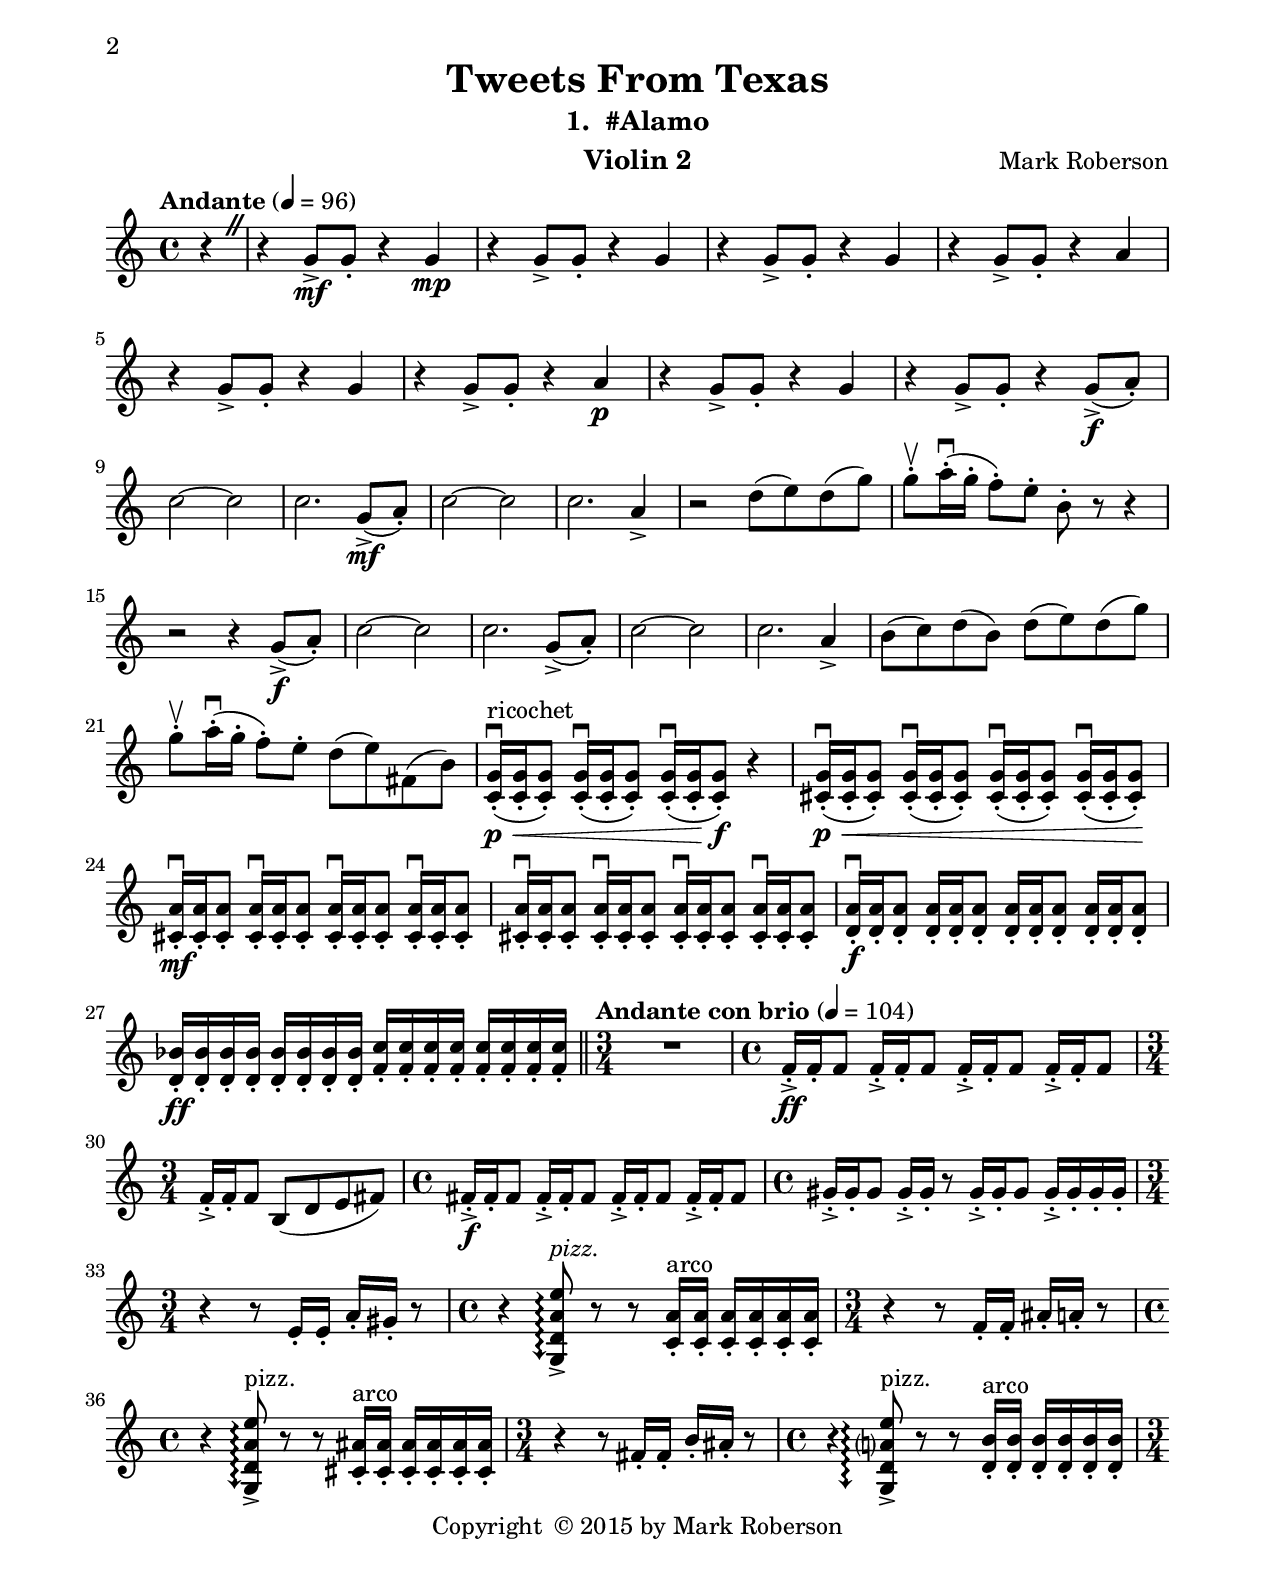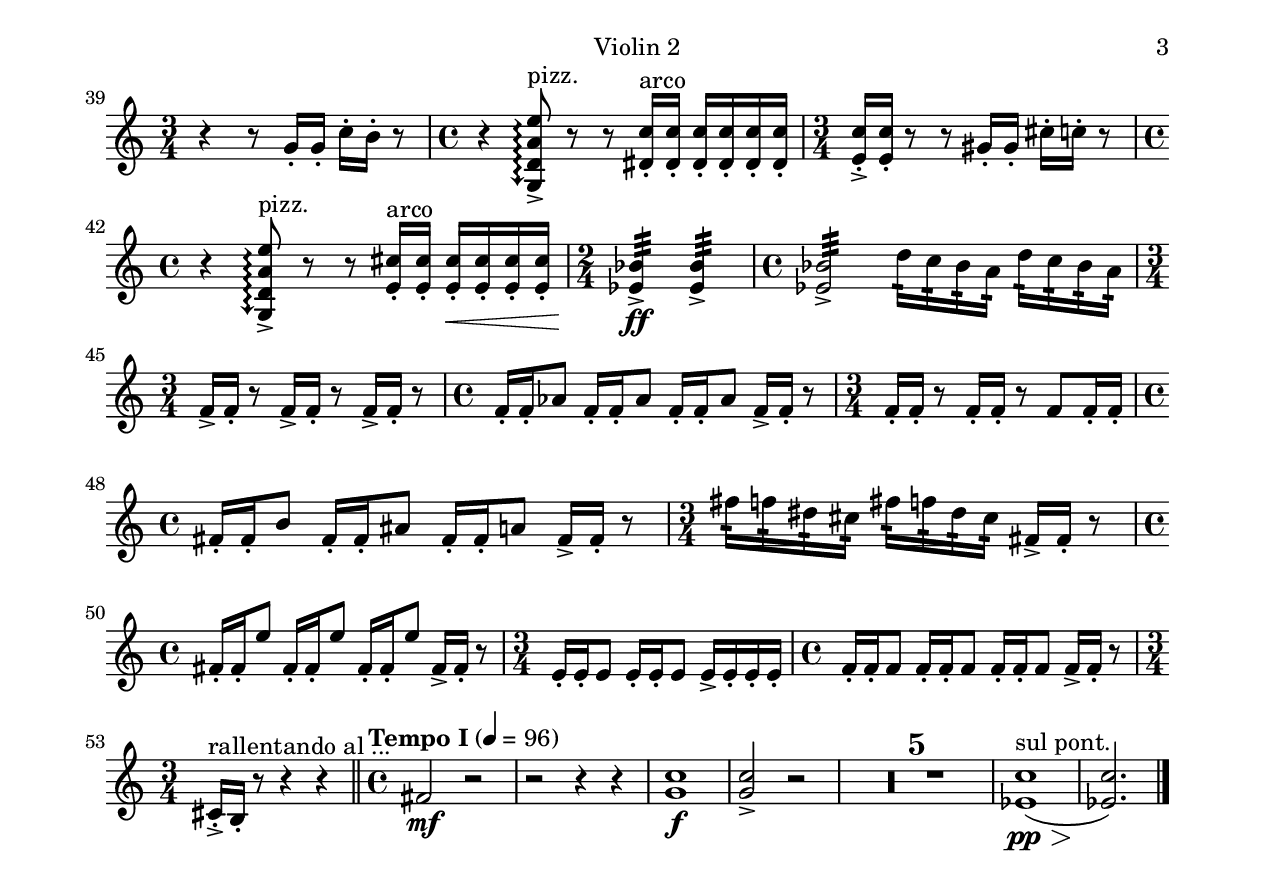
\version "2.12.0"
#(set-default-paper-size "letter")
#(set-global-staff-size 21)

\paper {
  line-width    = 180\mm
  left-margin   = 20\mm
  top-margin    = 10\mm
  bottom-margin = 15\mm
  indent = 0 \mm 
  % ragged-last-bottom = ##f
  ragged-bottom = ##f  
  two-sided = ##t
  binding-offset = 0.25\in
  first-page-number = 2
  print-first-page-number = ##t  
  }

\header {
    title = "Tweets From Texas"
    subtitle = "1.  #Alamo"
    composer = "Mark Roberson"
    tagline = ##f
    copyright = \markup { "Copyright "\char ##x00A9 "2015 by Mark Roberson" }
    instrument = "Violin 2"                     %% CHANGE INSTRUMENT NAME
    }

AvoiceAA = \relative c'{
    \clef treble
    %staffkeysig
    \key c \major 
    %bartimesig: 
    \time 4/4 
    \partial 4*1
    \override BreathingSign #'text = \markup {
      \musicglyph #"scripts.caesura.straight"
    }
    \tempo "Andante" 4 = 96  
    r4 \breathe      | % 1
    r g'8->  \mf g-.  r4 g \mp      | % 2
    r g8->  g-.  r4 g      | % 3
    r g8->  g-.  r4 g      | % 4
    r g8->  g-.  r4 a      | % 5
    r g8->  g-.  r4 g      | % 6
    r g8->  g-.  r4 a \p      | % 7
    r g8->  g-.  r4 g      | % 8
    r g8->  g-.  r4 g8-> ( \f a-. )      | % 9
    c2~ c      | % 10
    c2. g8-> ( \mf a-. )      | % 11
    c2~ c      | % 12
    c2. a4->       | % 13
    r2 d8( e) d( g)      | % 14
    g-. \upbow  a16-. \downbow ( g-.  f8-. ) e-.  b-.  r r4      | % 15
    r2 r4 g8-> ( \f a-. )      | % 16
    c2~ c      | % 17
    c2. g8-> ( a-. )      | % 18
    c2~ c      | % 19
    c2. a4->       | % 20
    b8( c) d( b) d( e) d( g)      | % 21
    g-. \upbow  a16-. \downbow ( g-.  f8-. ) e-.  d( e) fis,( b)      | % 22
    <c, g'>16-. \downbow ( \< \p ^\markup {\upright  "ricochet"} <c g'>-.  <c g'>8-. ) <c g'>16-. \downbow ( <c g'>-.  <c g'>8-. ) <c g'>16-. \downbow ( <c g'>-.  <c g'>8-. ) \f r4      | % 23
    <cis g'>16-. \downbow ( \< \p <cis g'>-.  <cis g'>8-. ) <cis g'>16-. \downbow ( <cis g'>-.  <cis g'>8-. ) <cis g'>16-. \downbow ( <cis g'>-.  <cis g'>8-. ) <cis g'>16-. \downbow ( <cis g'>-.  <cis g'>8-. ) \!      | % 24
    <cis a'>16-. \downbow  \mf <cis a'>-.  <cis a'>8-.  <cis a'>16-. \downbow  <cis a'>-.  <cis a'>8-.  <cis a'>16-. \downbow  <cis a'>-.  <cis a'>8-.  <cis a'>16-. \downbow  <cis a'>-.  <cis a'>8-.       | % 25
    <cis a'>16-. \downbow  <cis a'>-.  <cis a'>8-.  <cis a'>16-. \downbow  <cis a'>-.  <cis a'>8-.  <cis a'>16-. \downbow  <cis a'>-.  <cis a'>8-.  <cis a'>16-. \downbow  <cis a'>-.  <cis a'>8-.       | % 26
    <d a'>16-. \downbow  \f <d a'>-.  <d a'>8-.  <d a'>16-.  <d a'>-.  <d a'>8-.  <d a'>16-.  <d a'>-.  <d a'>8-.  <d a'>16-.  <d a'>-.  <d a'>8-.       | % 27
    <d bes'>16-.  \ff <d bes'>-.  <d bes'>-.  <d bes'>-.  <d bes'>-.  <d bes'>-.  <d bes'>-.  <d bes'>-.  <f c'>-.  <f c'>-.  <f c'>-.  <f c'>-.  <f c'>-.  <f c'>-.  <f c'>-.  <f c'>-.  \bar "||"     | % 28
    %bartimesig: 
    \time 3/4 
    \tempo "Andante con brio" 4 = 104
    R2.  | % 
    %bartimesig: 
    \time 4/4 
    f16-> -.  \ff f-.  f8 f16-> -.  f-.  f8 f16-> -.  f-.  f8 f16-> -.  f-.  f8      | % 30
    %bartimesig: 
    \time 3/4 
    f16-> -.  f-.  f8 b,( d e fis) %bartimesig: 
    \time 3/4 
         | % 31
    %bartimesig: 
    \time 4/4 
    fis16-> -.  \f fis-.  fis8 fis16-> -.  fis-.  fis8 fis16-> -.  fis-.  fis8 fis16-> -.  fis-.  fis8      | % 32
    %bartimesig: 
    \time 4/4 
    gis16-> -.  gis-.  gis8 gis16-> -.  gis-.  r8 gis16-> -.  gis-.  gis8 gis16-> -.  gis-.  gis-.  gis-.       | % 33
    %bartimesig: 
    \time 3/4 
    r4 r8 e16-.  e-.  a-.  gis-.  r8      | % 34
    %bartimesig: 
    \time 4/4 
    r4 \arpeggioArrowDown <g, d' a' e'>8\arpeggio ->  ^\markup {\italic "pizz."} r r <c a'>16-.  ^\markup {\upright  "arco"} <c a'>-.  <c a'>-.  <c a'>-.  <c a'>-.  <c a'>-.       | % 35
    %bartimesig: 
    \time 3/4 
    r4 r8 f16-.  f-.  ais-.  a-.  r8      | % 36
    %bartimesig: 
    \time 4/4 
    r4 \arpeggioArrowDown <g, d' a' e'>8\arpeggio ->  ^\markup {\upright  "pizz."} r r <cis ais'>16-.  ^\markup {\upright  "arco"} <cis ais'>-.  <cis ais'>-.  <cis ais'>-.  <cis ais'>-.  <cis ais'>-.       | % 37
    %bartimesig: 
    \time 3/4 
    r4 r8 fis16-.  fis-.  b-.  ais-.  r8      | % 38
    %bartimesig: 
    \time 4/4 
    r4 \arpeggioArrowDown <g, d' a' e'>8\arpeggio ->  ^\markup {\upright  "pizz."} r r <d' b'>16-.  ^\markup {\upright  "arco"} <d b'>-.  <d b'>-.  <d b'>-.  <d b'>-.  <d b'>-.       | % 39
    %bartimesig: 
    \time 3/4 
    r4 r8 g16-.  g-.  c-.  b-.  r8      | % 40
    %bartimesig: 
    \time 4/4 
    r4 \arpeggioArrowDown <g, d' a' e'>8\arpeggio ->  ^\markup {\upright  "pizz."} r r <dis' c'>16-.  ^\markup {\upright  "arco"} <dis c'>-.  <dis c'>-.  <dis c'>-.  <dis c'>-.  <dis c'>-.       | % 41
    %bartimesig: 
    \time 3/4 
    <e c'>16-. ->  <e c'>-.  r8 r gis16-.  gis-.  cis-.  c-.  r8      | % 42
    %bartimesig: 
    \time 4/4 
    r4 \arpeggioArrowDown <g, d' a' e'>8\arpeggio ->  ^\markup {\upright  "pizz."} r r <e' cis'>16-.  ^\markup {\upright  "arco"} <e cis'>-.  <e cis'>-.  \< <e cis'>-.  <e cis'>-.  <e cis'>-.       | % 43
    %bartimesig: 
    \time 2/4 
    <ees bes'>4:32 ->  \! \ff <ees bes'>:32 ->       | % 44
    %bartimesig: 
    \time 4/4 
    <ees bes'>2:32 ->  d'16:32 c: bes: a: d: c: bes: a:      | % 45
    %bartimesig: 
    \time 3/4 
    f16->  f-.  r8 f16->  f-.  r8 f16->  f-.  r8      | % 46
    %bartimesig: 
    \time 4/4 
    f16-.  f-.  aes8 f16-.  f-.  aes8 f16-.  f-.  aes8 f16->  f-.  r8      | % 47
    %bartimesig: 
    \time 3/4 
    f16-.  f-.  r8 f16-.  f-.  r8 f f16-.  f-.       | % 48
    %bartimesig: 
    \time 4/4 
    fis16-.  fis-.  b8 fis16-.  fis-.  ais8 fis16-.  fis-.  a8 fis16->  fis-.  r8      | % 49
    %bartimesig: 
    \time 3/4 
    fis'16:32 f: dis: cis: fis: f: dis: cis: fis,16->  fis-.  r8      | % 50
    %bartimesig: 
    \time 4/4 
    fis16-.  fis-.  e'8 fis,16-.  fis-.  e'8 fis,16-.  fis-.  e'8 fis,16->  fis-.  r8      | % 51
    %bartimesig: 
    \time 3/4 
    e16-.  e-.  e8 e16-.  e-.  e8 e16->  e-.  e-.  e-.       | % 52
    %bartimesig: 
    \time 4/4 
    f16-.  f-.  f8 f16-.  f-.  f8 f16-.  f-.  f8 f16->  f-.  r8      | % 53
    %bartimesig: 
    \time 3/4 
    cis16-. -> ^\markup {\upright  "rallentando al ..."}  b-.  r8 r4 r    \bar "||"      | % 54
    %bartimesig: 
    \time 4/4 
    \tempo "Tempo I" 4 = 96  
    fis'2 \mf r      | % 55
    r2 r4 r      | % 56
    <g c>1 \f      | % 57
    <g c>2->  r      | % 58
    R1 *5  | % 
    <ees c'>1( \> \pp ^\markup {\upright  "sul pont."}      | % 64
    <ees c'>2.) \! \bar "|." 
}% end of last bar in partorvoice

ApartA =  << 
  %    \mergeDifferentlyHeadedOn
  %    \mergeDifferentlyDottedOn 
  %        \context Voice = AvoiceAA{\voiceOne \AvoiceAA}\\ 
        \context Voice = AvoiceAA{ \AvoiceAA }
        >> 


\score { 
    << 
        \context Staff = ApartA << 
            \ApartA
        >>

      \set Score.skipBars = ##t
       #(set-accidental-style 'modern-cautionary)
      \set Score.markFormatter = #format-mark-box-letters %%boxed rehearsal-marks
  >>
}%% end of score-block 
